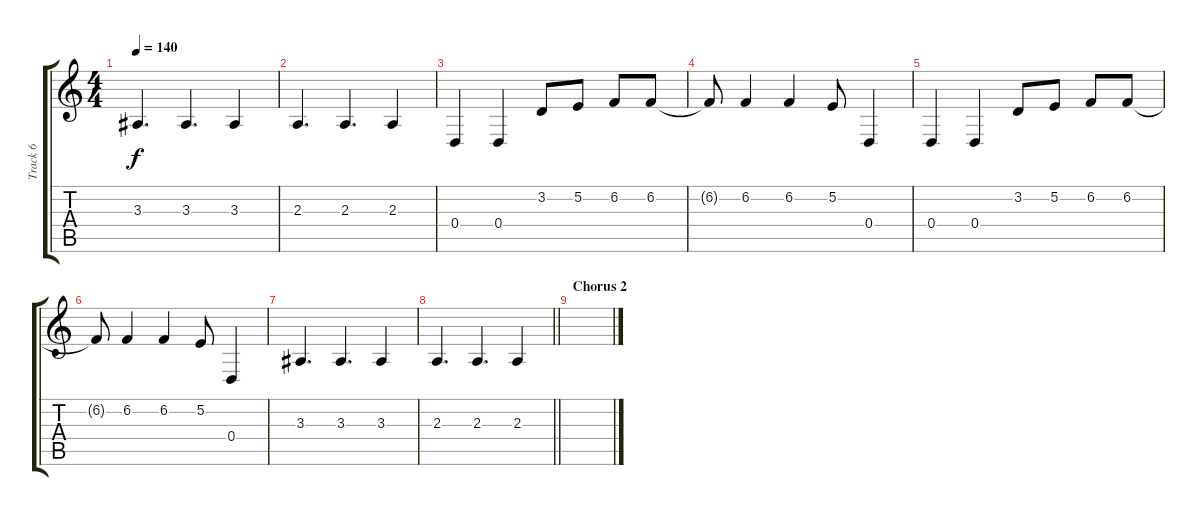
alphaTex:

\track ("Track 6" "Track 6") {instrument acousticgrandpiano}
\staff {score tabs}
\tuning (E4 B3 G3 D3 A2 D2) {hide}
\ts (4 4)
\tempo 140
\clef g2
\ks c
3.3.4{d dy f} 3.3.4{d} 3.3.4 |
2.3.4{d} 2.3.4{d} 2.3.4 |
0.4.4 0.4.4 3.2.8 5.2.8 6.2.8 6.2.8 |
6.2{t}.8 6.2.4 6.2.4 5.2.8 0.4.4 |
0.4.4 0.4.4 3.2.8 5.2.8 6.2.8 6.2.8 |
6.2{t}.8 6.2.4 6.2.4 5.2.8 0.4.4 |
3.3.4{d} 3.3.4{d} 3.3.4 |
\barLineRight lightlight
2.3.4{d} 2.3.4{d} 2.3.4 |
\section ("" "Chorus 2")
